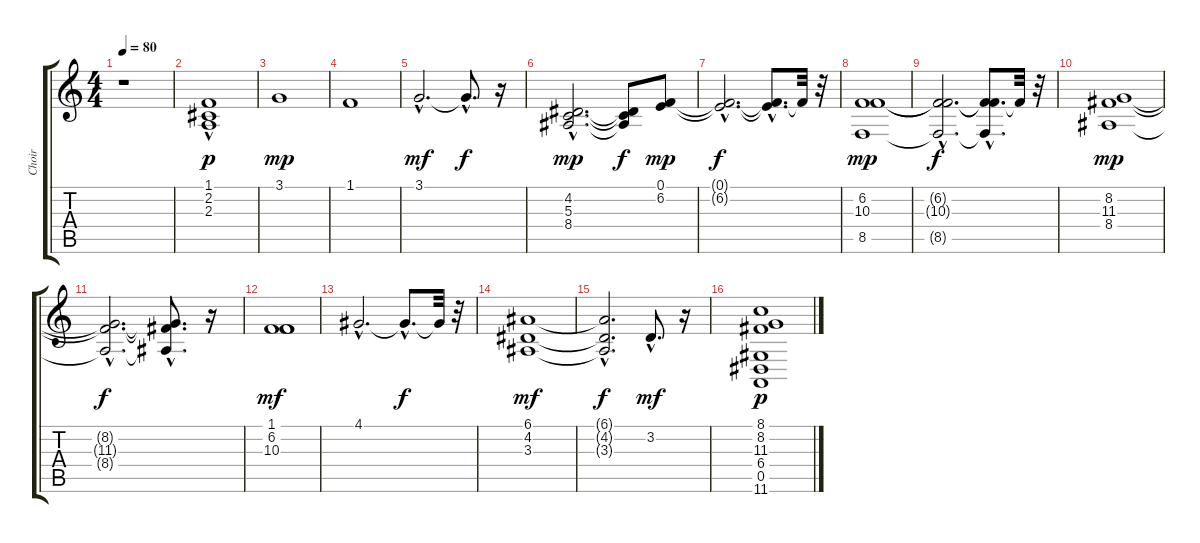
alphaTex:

\track ("Choir" "Choir") {instrument choiraahs}
\staff {score tabs}
\tuning (E4 B3 G3 D3 A2 E2) {hide}
\ts (4 4)
\tempo 80
\clef g2
\ks c
r.1{dy p} |
(1.1{hac} 2.2 2.3).1 |
3.1.1{dy mp} |
1.1.1 |
3.1{hac}.2{d dy mf} 3.1{hac t}.8{d dy f} r.16 |
(4.2{hac} 5.3{hac} 8.4{hac}).2{d dy mp} (4.2{t} 5.3{t} 8.4{t}).8{dy f} (0.1 6.2).8{dy mp} |
(0.1{hac t} 6.2{hac t}).2{d dy f} (0.1{hac t} 6.2{hac t}).8{d} 6.2{t}.32 r.32 |
(6.2 10.3 8.5).1{dy mp} |
(6.2{hac t} 10.3{hac t} 8.5{hac t}).2{d dy f} (6.2{hac t} 10.3{hac t} 8.5{hac t}).8{d} 10.3{t}.32 r.32 |
(8.2 11.3 8.4).1{dy mp} |
(8.2{hac t} 11.3{hac t} 8.4{hac t}).2{d dy f} (8.2{hac t} 11.3{hac t} 8.4{hac t}).8{d} r.16 |
(1.1 6.2 10.3).1{dy mf} |
4.1{hac}.2{d} 4.1{hac t}.8{d dy f} 4.1{t}.32 r.32 |
(6.1 4.2 3.3).1{dy mf} |
(6.1{hac t} 4.2{hac t} 3.3{hac t}).2{d dy f} 3.2{hac}.8{d dy mf} r.16 |
(8.1 8.2 11.3 6.4 0.5 11.6).1{dy p}
